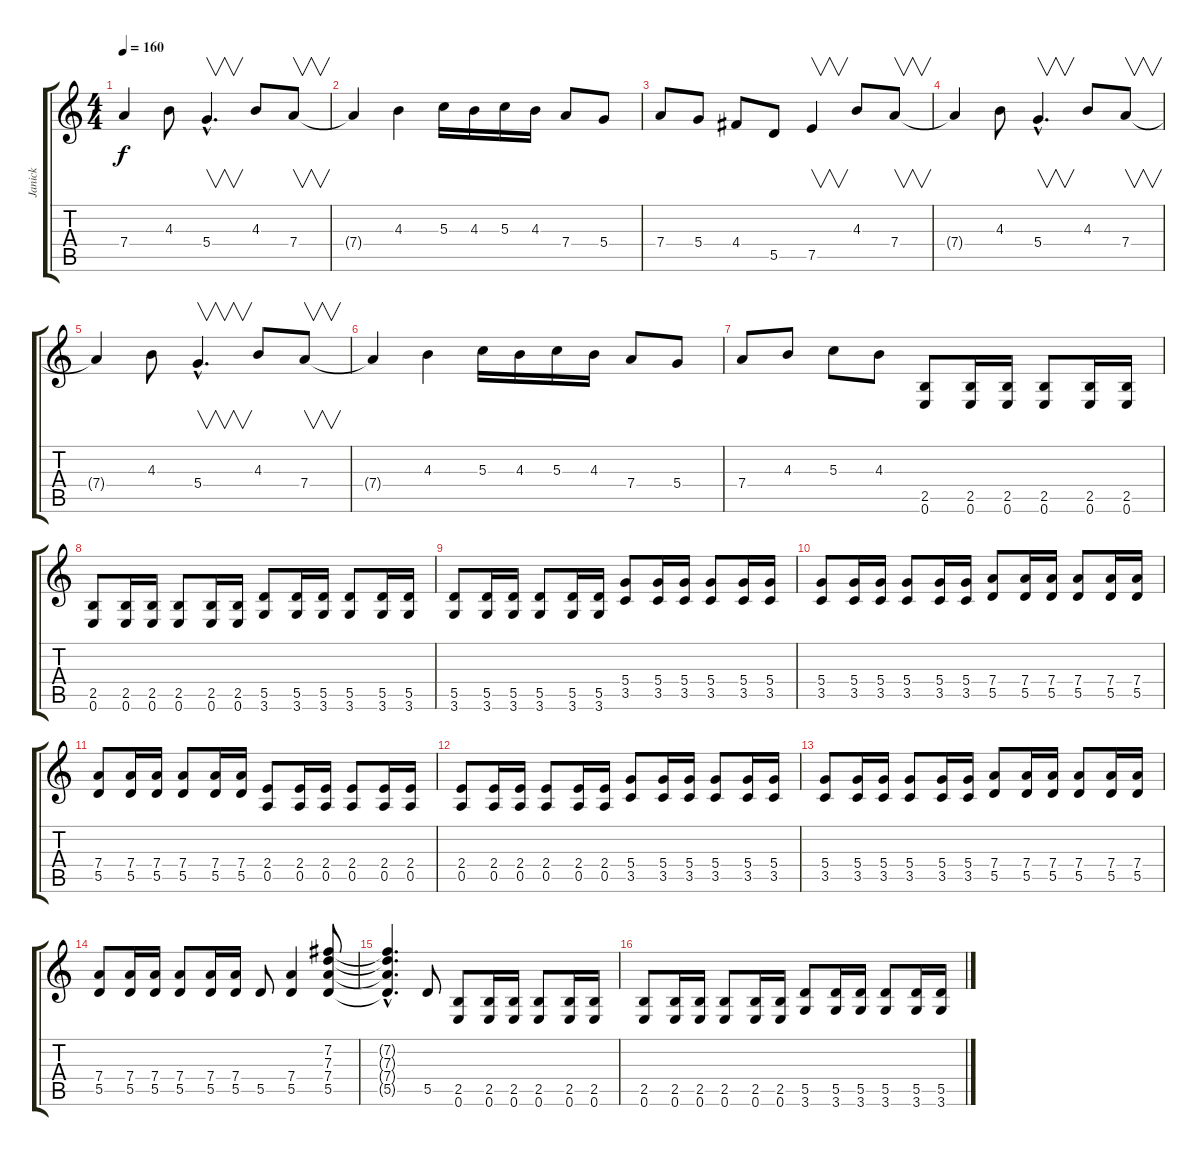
\track ("Janick" "Janick") {instrument acousticguitarnylon}
\staff {score tabs}
\tuning (E4 B3 G3 D3 A2 E2) {hide}
\ts (4 4)
\tempo 160
\clef g2
\ks c
7.4{t}.4{dy f} 4.3.8 5.4{hac}.4{v d} 4.3.8 7.4.8{v} |
7.4{t}.4 4.3.4 5.3.16 4.3.16 5.3.16 4.3.16 7.4.8 5.4.8 |
7.4.8 5.4.8 4.4.8 5.5.8 7.5.4{v} 4.3.8 7.4.8{v} |
7.4{t}.4 4.3.8 5.4{hac}.4{v d} 4.3.8 7.4.8{v} |
7.4{t}.4 4.3.8 5.4{hac}.4{v d} 4.3.8 7.4.8{v} |
7.4{t}.4 4.3.4 5.3.16 4.3.16 5.3.16 4.3.16 7.4.8 5.4.8 |
7.4.8 4.3.8 5.3.8 4.3.8 (2.5 0.6).8{volume 11 instrument distortionguitar} (2.5 0.6).16 (2.5 0.6).16 (2.5 0.6).8 (2.5 0.6).16 (2.5 0.6).16 |
(2.5 0.6).8 (2.5 0.6).16 (2.5 0.6).16 (2.5 0.6).8 (2.5 0.6).16 (2.5 0.6).16 (5.5 3.6).8 (5.5 3.6).16 (5.5 3.6).16 (5.5 3.6).8 (5.5 3.6).16 (5.5 3.6).16 |
(5.5 3.6).8 (5.5 3.6).16 (5.5 3.6).16 (5.5 3.6).8 (5.5 3.6).16 (5.5 3.6).16 (5.4 3.5).8 (5.4 3.5).16 (5.4 3.5).16 (5.4 3.5).8 (5.4 3.5).16 (5.4 3.5).16 |
(5.4 3.5).8 (5.4 3.5).16 (5.4 3.5).16 (5.4 3.5).8 (5.4 3.5).16 (5.4 3.5).16 (7.4 5.5).8 (7.4 5.5).16 (7.4 5.5).16 (7.4 5.5).8 (7.4 5.5).16 (7.4 5.5).16 |
(7.4 5.5).8 (7.4 5.5).16 (7.4 5.5).16 (7.4 5.5).8 (7.4 5.5).16 (7.4 5.5).16 (2.4 0.5).8 (2.4 0.5).16 (2.4 0.5).16 (2.4 0.5).8 (2.4 0.5).16 (2.4 0.5).16 |
(2.4 0.5).8 (2.4 0.5).16 (2.4 0.5).16 (2.4 0.5).8 (2.4 0.5).16 (2.4 0.5).16 (5.4 3.5).8 (5.4 3.5).16 (5.4 3.5).16 (5.4 3.5).8 (5.4 3.5).16 (5.4 3.5).16 |
(5.4 3.5).8 (5.4 3.5).16 (5.4 3.5).16 (5.4 3.5).8 (5.4 3.5).16 (5.4 3.5).16 (7.4 5.5).8 (7.4 5.5).16 (7.4 5.5).16 (7.4 5.5).8 (7.4 5.5).16 (7.4 5.5).16 |
(7.4 5.5).8 (7.4 5.5).16 (7.4 5.5).16 (7.4 5.5).8 (7.4 5.5).16 (7.4 5.5).16 5.5.8 (7.4 5.5).4 (7.2 7.3 7.4 5.5).8 |
(7.2{hac t} 7.3{hac t} 7.4{hac t} 5.5{hac t}).4{d} 5.5.8 (2.5 0.6).8 (2.5 0.6).16 (2.5 0.6).16 (2.5 0.6).8 (2.5 0.6).16 (2.5 0.6).16 |
(2.5 0.6).8 (2.5 0.6).16 (2.5 0.6).16 (2.5 0.6).8 (2.5 0.6).16 (2.5 0.6).16 (5.5 3.6).8 (5.5 3.6).16 (5.5 3.6).16 (5.5 3.6).8 (5.5 3.6).16 (5.5 3.6).16
